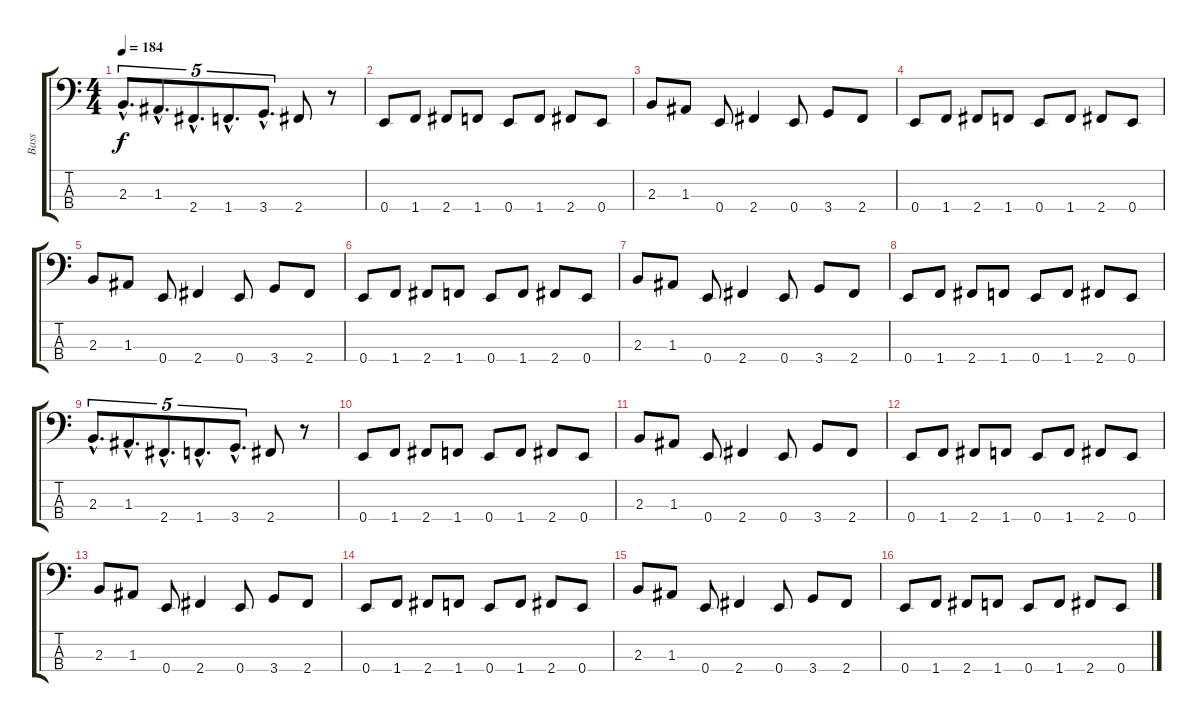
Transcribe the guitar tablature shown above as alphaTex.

\track ("Bass" "Bass") {instrument electricbassfinger}
\staff {score tabs}
\tuning (G2 D2 A1 E1) {hide}
\ts (4 4)
\tempo 184
\clef f4
\ks c
2.3{hac}.8{d tu (5 4) dy f} 1.3{hac}.8{d tu (5 4)} 2.4{hac}.8{d tu (5 4)} 1.4{hac}.8{d tu (5 4)} 3.4{hac}.8{d tu (5 4)} 2.4.8 r.8 |
0.4.8 1.4.8 2.4.8 1.4.8 0.4.8 1.4.8 2.4.8 0.4.8 |
2.3.8 1.3.8 0.4.8 2.4.4 0.4.8 3.4.8 2.4.8 |
0.4.8 1.4.8 2.4.8 1.4.8 0.4.8 1.4.8 2.4.8 0.4.8 |
2.3.8 1.3.8 0.4.8 2.4.4 0.4.8 3.4.8 2.4.8 |
0.4.8 1.4.8 2.4.8 1.4.8 0.4.8 1.4.8 2.4.8 0.4.8 |
2.3.8 1.3.8 0.4.8 2.4.4 0.4.8 3.4.8 2.4.8 |
0.4.8 1.4.8 2.4.8 1.4.8 0.4.8 1.4.8 2.4.8 0.4.8 |
2.3{hac}.8{d tu (5 4)} 1.3{hac}.8{d tu (5 4)} 2.4{hac}.8{d tu (5 4)} 1.4{hac}.8{d tu (5 4)} 3.4{hac}.8{d tu (5 4)} 2.4.8 r.8 |
0.4.8 1.4.8 2.4.8 1.4.8 0.4.8 1.4.8 2.4.8 0.4.8 |
2.3.8 1.3.8 0.4.8 2.4.4 0.4.8 3.4.8 2.4.8 |
0.4.8 1.4.8 2.4.8 1.4.8 0.4.8 1.4.8 2.4.8 0.4.8 |
2.3.8 1.3.8 0.4.8 2.4.4 0.4.8 3.4.8 2.4.8 |
0.4.8 1.4.8 2.4.8 1.4.8 0.4.8 1.4.8 2.4.8 0.4.8 |
2.3.8 1.3.8 0.4.8 2.4.4 0.4.8 3.4.8 2.4.8 |
0.4.8 1.4.8 2.4.8 1.4.8 0.4.8 1.4.8 2.4.8 0.4.8
